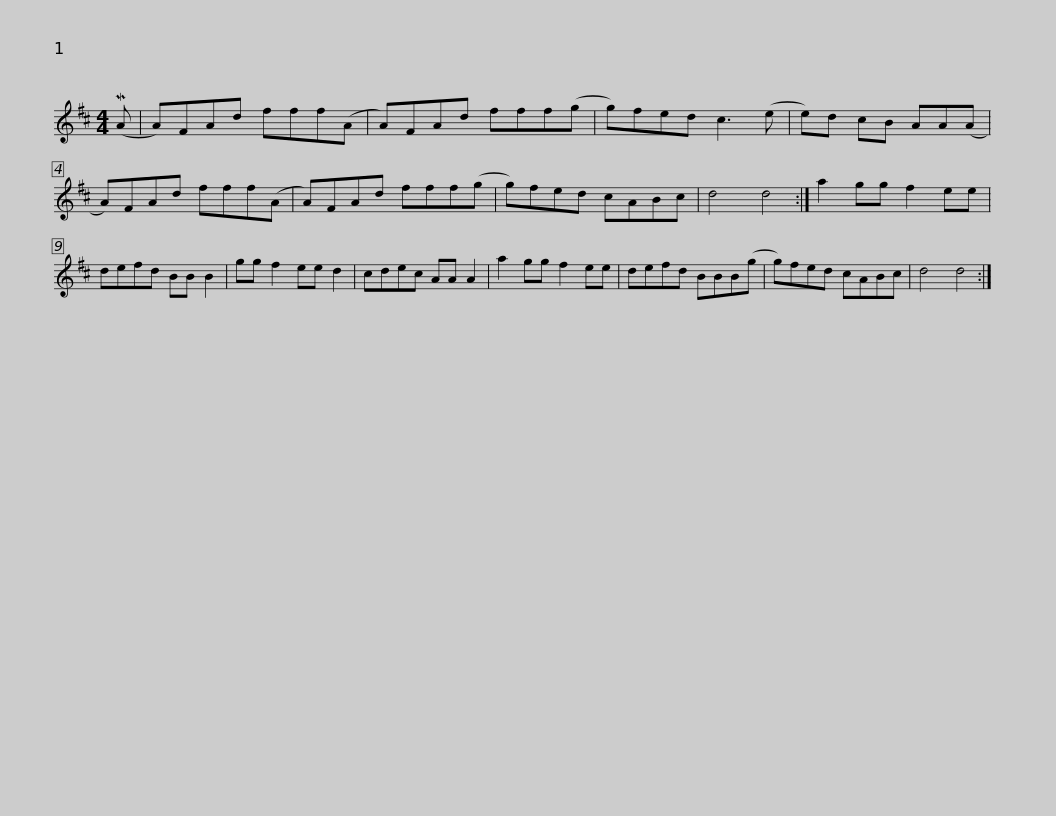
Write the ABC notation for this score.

X:1
L:1/8
M:4/4
I:linebreak $
K:D
V:1 treble
V:1
 (MA | A)FAd fff(A | A)FAd fff(g | g)fed c3 (e | e)d cB AA(A | %5
 A)FAd fff(A |$ A)FAd fff(g | g)fed cABc | d4 d4 :| a2 gg f2 ee | %10
 defd BB B2 | gg f2 ee d2 | cdec AA A2 |$ a2 gg f2 ee | defd BBB(g | %15
 g)fed cABc | d4 d4 :| %17
